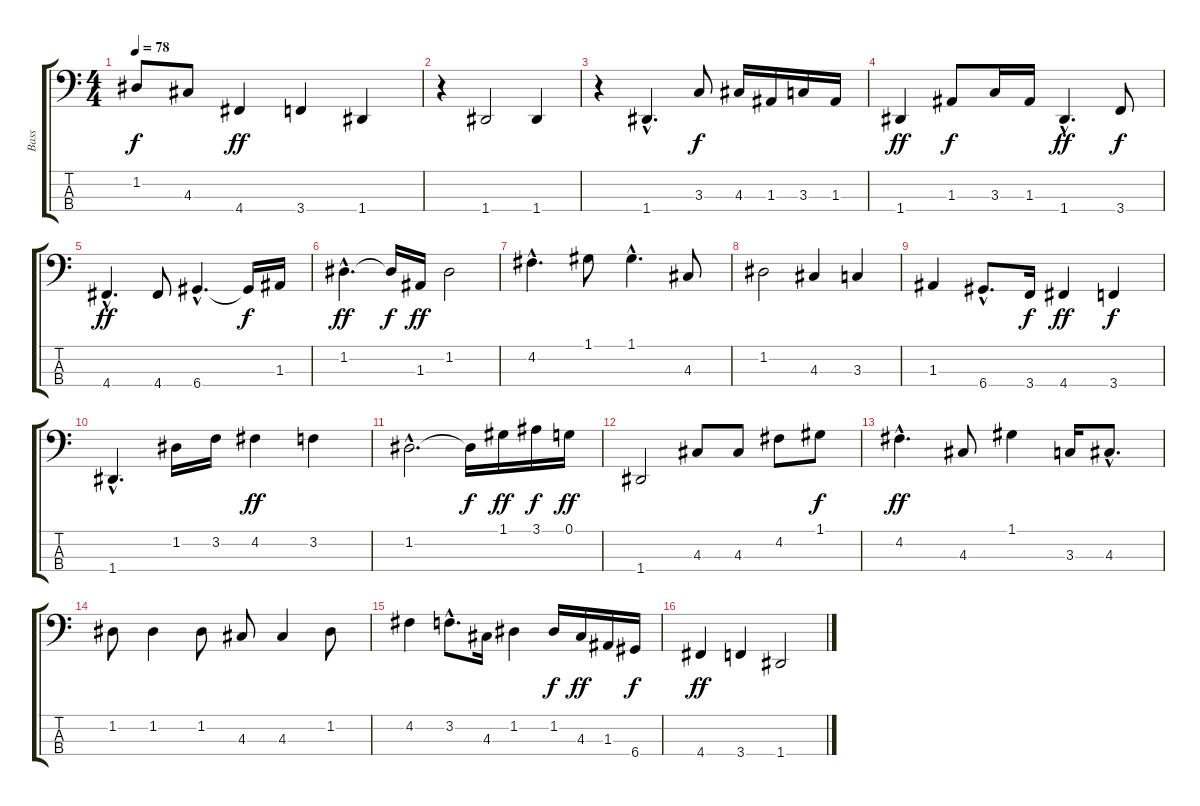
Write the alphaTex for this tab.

\track ("Bass" "Bass") {instrument fretlessbass}
\staff {score tabs}
\tuning (G2 D2 A1 D1) {hide}
\ts (4 4)
\tempo 78
\clef f4
\ks c
1.2{t}.8{dy f} 4.3.8 4.4.4{dy ff} 3.4.4 1.4.4 |
r.4 1.4.2 1.4.4 |
r.4 1.4{hac}.4{d} 3.3.8{dy f} 4.3.16 1.3.16 3.3.16 1.3.16 |
1.4.4{dy ff} 1.3.8{dy f} 3.3.16 1.3.16 1.4{hac}.4{d dy ff} 3.4.8{dy f} |
4.4{hac}.4{d dy ff} 4.4.8 6.4{hac}.4{d} 6.4{t}.16{dy f} 1.3.16 |
1.2{hac}.4{d dy ff} 1.2{t}.16{dy f} 1.3.16{dy ff} 1.2.2 |
4.2{hac}.4{d} 1.1.8 1.1{hac}.4{d} 4.3.8 |
1.2.2 4.3.4 3.3.4 |
1.3.4 6.4{hac}.8{d} 3.4.16{dy f} 4.4.4{dy ff} 3.4.4{dy f} |
1.4{hac}.4{d} 1.2.16 3.2.16 4.2.4{dy ff} 3.2.4 |
1.2{hac}.2{d} 1.2{t}.16{dy f} 1.1.16{dy ff} 3.1.16{dy f} 0.1.16{dy ff} |
1.4.2 4.3.8 4.3.8 4.2.8 1.1.8{dy f} |
4.2{hac}.4{d dy ff} 4.3.8 1.1.4 3.3.16 4.3{hac}.8{d} |
1.2.8 1.2.4 1.2.8 4.3.8 4.3.4 1.2.8 |
4.2.4 3.2{hac}.8{d} 4.3.16 1.2.4 1.2.16{dy f} 4.3.16{dy ff} 1.3.16 6.4.16{dy f} |
4.4.4{dy ff} 3.4.4 1.4.2
